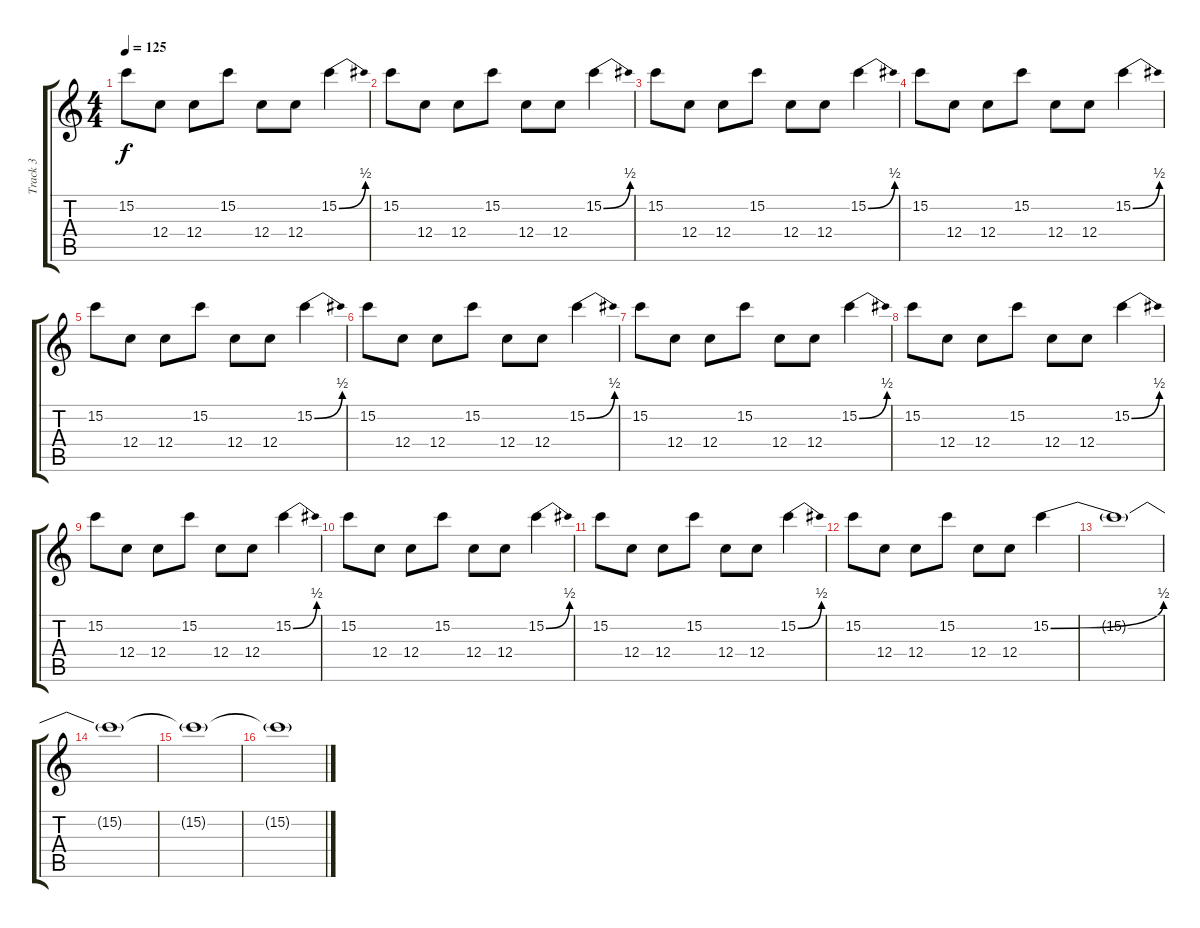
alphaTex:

\track ("Track 3" "Track 3") {instrument distortionguitar}
\staff {score tabs}
\tuning (D4 A3 F3 C3 G2 C2) {hide}
\ts (4 4)
\tempo 125
\clef g2
\ks c
15.2.8{dy f} 12.4.8 12.4.8 15.2.8 12.4.8 12.4.8 15.2{be (bend 0 0 60 2)}.4 |
15.2.8 12.4.8 12.4.8 15.2.8 12.4.8 12.4.8 15.2{be (bend 0 0 60 2)}.4 |
15.2.8 12.4.8 12.4.8 15.2.8 12.4.8 12.4.8 15.2{be (bend 0 0 60 2)}.4 |
15.2.8 12.4.8 12.4.8 15.2.8 12.4.8 12.4.8 15.2{be (bend 0 0 60 2)}.4 |
15.2.8 12.4.8 12.4.8 15.2.8 12.4.8 12.4.8 15.2{be (bend 0 0 60 2)}.4 |
15.2.8 12.4.8 12.4.8 15.2.8 12.4.8 12.4.8 15.2{be (bend 0 0 60 2)}.4 |
15.2.8 12.4.8 12.4.8 15.2.8 12.4.8 12.4.8 15.2{be (bend 0 0 60 2)}.4 |
15.2.8 12.4.8 12.4.8 15.2.8 12.4.8 12.4.8 15.2{be (bend 0 0 60 2)}.4 |
15.2.8 12.4.8 12.4.8 15.2.8 12.4.8 12.4.8 15.2{be (bend 0 0 60 2)}.4 |
15.2.8 12.4.8 12.4.8 15.2.8 12.4.8 12.4.8 15.2{be (bend 0 0 60 2)}.4 |
15.2.8 12.4.8 12.4.8 15.2.8 12.4.8 12.4.8 15.2{be (bend 0 0 60 2)}.4 |
15.2.8 12.4.8 12.4.8 15.2.8 12.4.8 12.4.8 15.2{be (bend 0 0 60 2)}.4{volume 0} |
15.2{t}.1 |
15.2{t}.1 |
15.2{t}.1 |
15.2{t}.1
